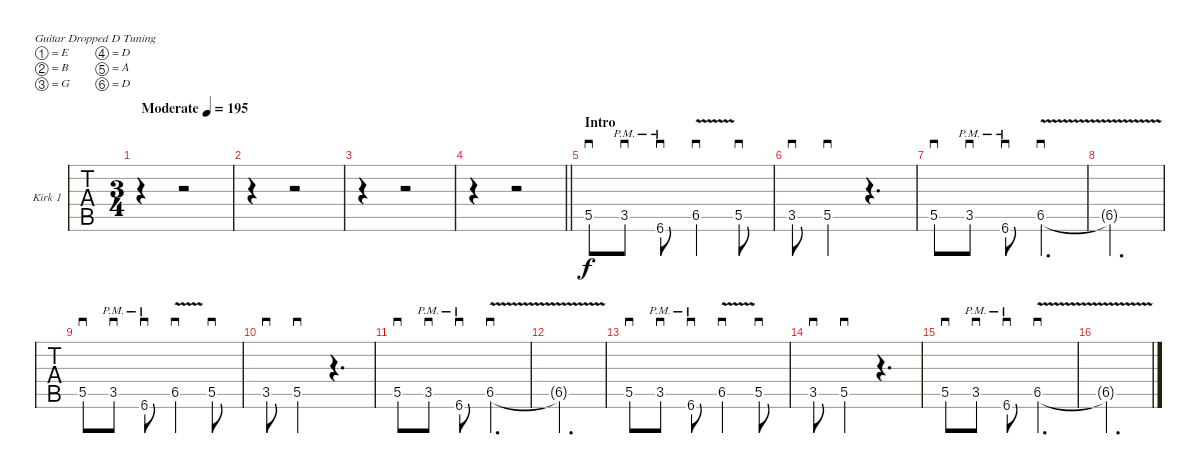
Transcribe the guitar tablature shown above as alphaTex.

\bracketExtendMode groupsimilarinstruments
\firstSystemTrackNameOrientation horizontal
\otherSystemsTrackNameOrientation horizontal
\track ("Guitar 2" "Kirk 1") {instrument overdrivenguitar}
\staff {tabs}
\tuning (E4 B3 G3 D3 A2 D2)
\ts (3 4)
\beaming (8 2 2 2)
\tempo (195 "Moderate")
\clef g2
\ks c
r.4{dy f instrument overdrivenguitar} r.2 |
r.4 r.2 |
r.4 r.2 |
\barLineRight lightlight
r.4 r.2 |
\section ("" "Intro")
5.5.8{sd} 3.5{pm}.8{sd} 6.6{pm}.8{sd} 6.5{v}.4{sd} 5.5.8{sd} |
3.5.8{sd} 5.5{st}.4{sd} r.4{d} |
5.5.8{sd} 3.5{pm}.8{sd} 6.6{pm}.8{sd} 6.5{v}.4{d sd} |
6.5{v t}.2{d} |
5.5.8{sd} 3.5{pm}.8{sd} 6.6{pm}.8{sd} 6.5{v}.4{sd} 5.5.8{sd} |
3.5.8{sd} 5.5{st}.4{sd} r.4{d} |
5.5.8{sd} 3.5{pm}.8{sd} 6.6{pm}.8{sd} 6.5{v}.4{d sd} |
6.5{v t}.2{d} |
5.5.8{sd} 3.5{pm}.8{sd} 6.6{pm}.8{sd} 6.5{v}.4{sd} 5.5.8{sd} |
3.5.8{sd} 5.5{st}.4{sd} r.4{d} |
5.5.8{sd} 3.5{pm}.8{sd} 6.6{pm}.8{sd} 6.5{v}.4{d sd} |
6.5{v t}.2{d}
